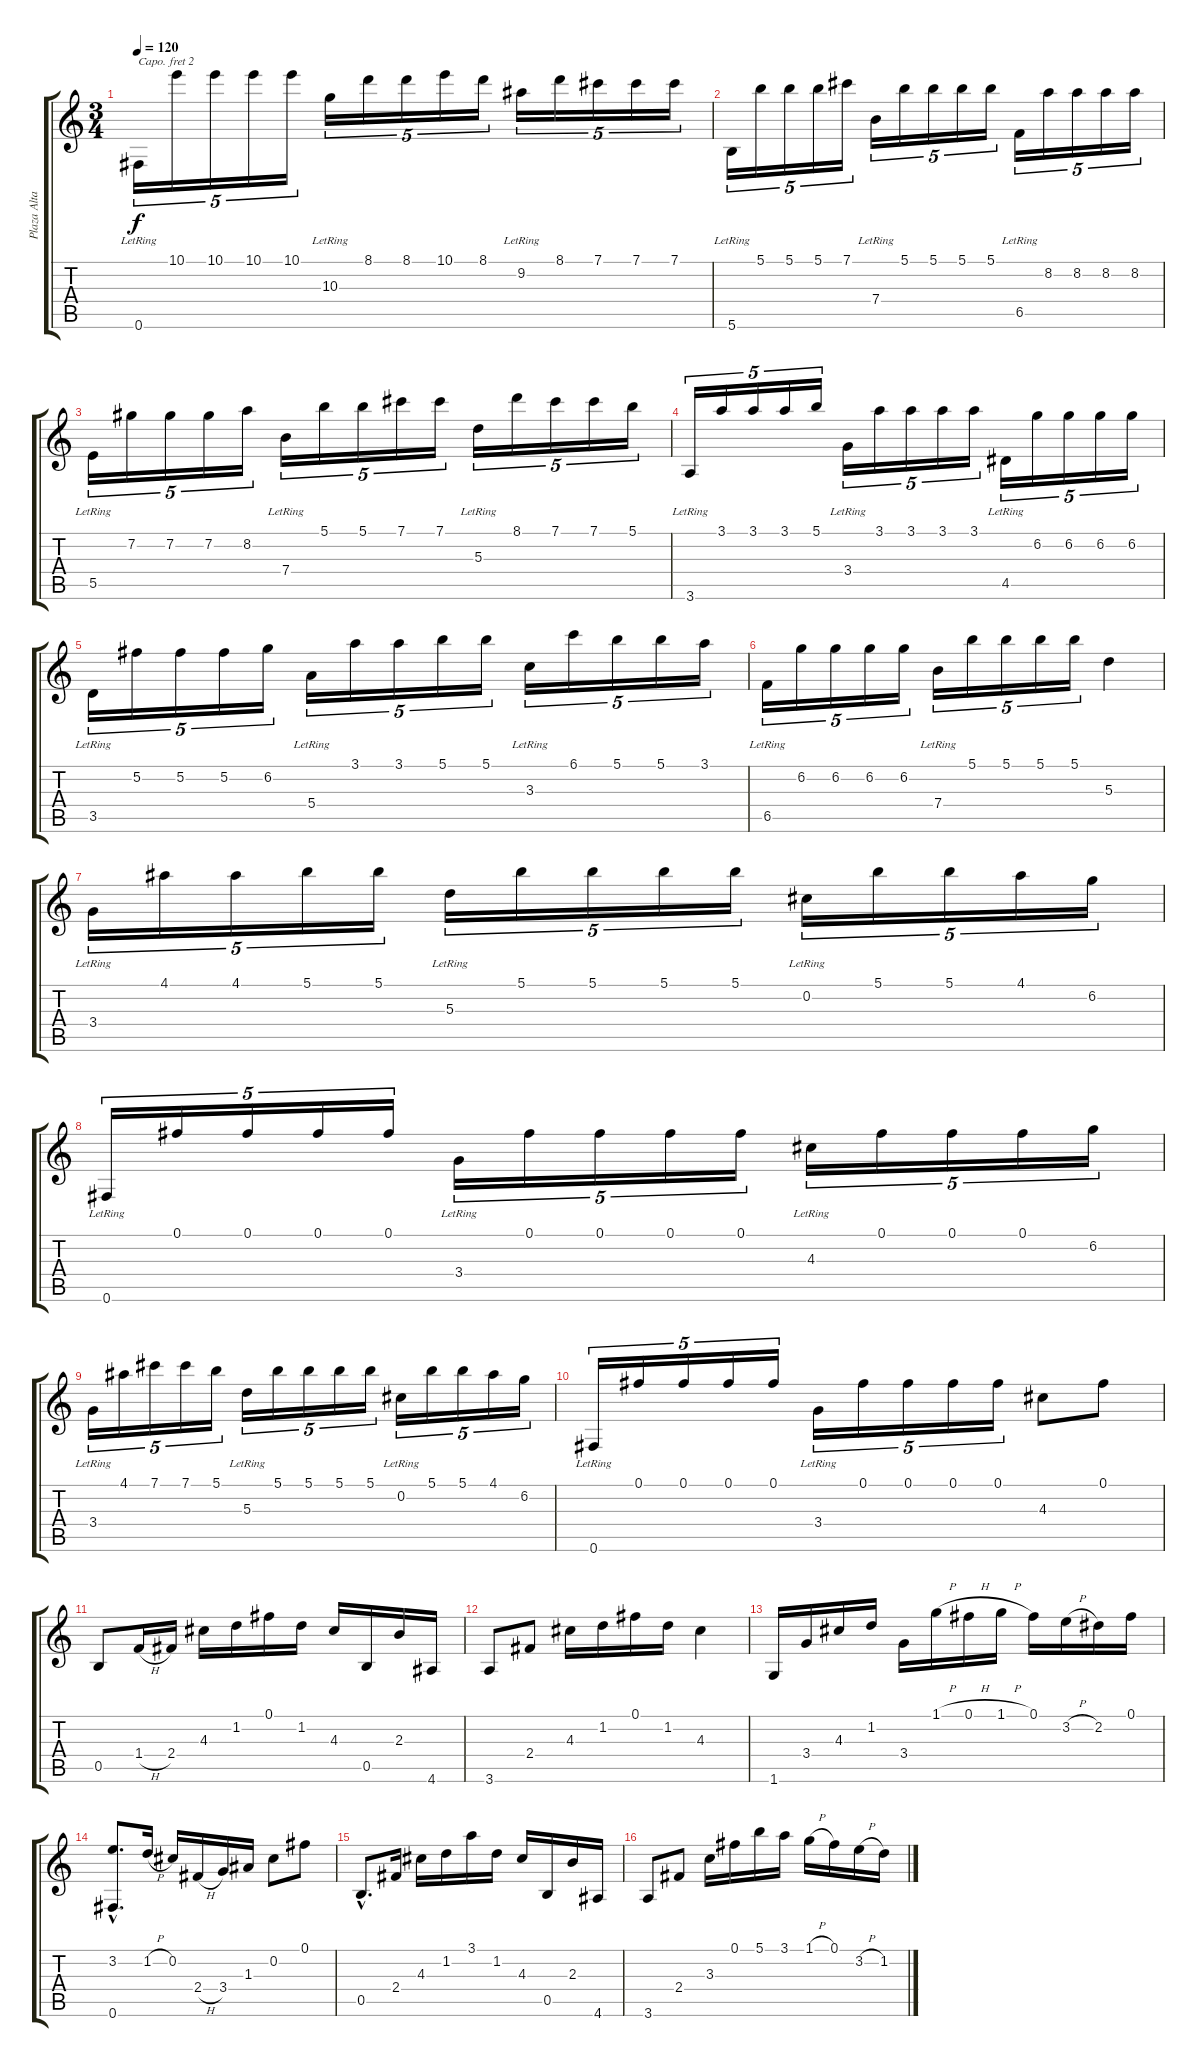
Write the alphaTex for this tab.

\track ("Plaza Alta" "Plaza Alta") {instrument acousticguitarnylon}
\staff {score tabs}
\capo 2
\tuning (E4 B3 G3 D3 A2 E2) {hide}
\ts (3 4)
\tempo 120
\clef g2
\ks c
0.6{lr}.16{tu (5 4) dy f} 10.1.16{tu (5 4)} 10.1.16{tu (5 4)} 10.1.16{tu (5 4)} 10.1.16{tu (5 4)} 10.3{lr}.16{tu (5 4)} 8.1.16{tu (5 4)} 8.1.16{tu (5 4)} 10.1.16{tu (5 4)} 8.1.16{tu (5 4)} 9.2{lr}.16{tu (5 4)} 8.1.16{tu (5 4)} 7.1.16{tu (5 4)} 7.1.16{tu (5 4)} 7.1.16{tu (5 4)} |
5.6{lr}.16{tu (5 4)} 5.1.16{tu (5 4)} 5.1.16{tu (5 4)} 5.1.16{tu (5 4)} 7.1.16{tu (5 4)} 7.4{lr}.16{tu (5 4)} 5.1.16{tu (5 4)} 5.1.16{tu (5 4)} 5.1.16{tu (5 4)} 5.1.16{tu (5 4)} 6.5{lr}.16{tu (5 4)} 8.2.16{tu (5 4)} 8.2.16{tu (5 4)} 8.2.16{tu (5 4)} 8.2.16{tu (5 4)} |
5.5{lr}.16{tu (5 4)} 7.2.16{tu (5 4)} 7.2.16{tu (5 4)} 7.2.16{tu (5 4)} 8.2.16{tu (5 4)} 7.4{lr}.16{tu (5 4)} 5.1.16{tu (5 4)} 5.1.16{tu (5 4)} 7.1.16{tu (5 4)} 7.1.16{tu (5 4)} 5.3{lr}.16{tu (5 4)} 8.1.16{tu (5 4)} 7.1.16{tu (5 4)} 7.1.16{tu (5 4)} 5.1.16{tu (5 4)} |
3.6{lr}.16{tu (5 4)} 3.1.16{tu (5 4)} 3.1.16{tu (5 4)} 3.1.16{tu (5 4)} 5.1.16{tu (5 4)} 3.4{lr}.16{tu (5 4)} 3.1.16{tu (5 4)} 3.1.16{tu (5 4)} 3.1.16{tu (5 4)} 3.1.16{tu (5 4)} 4.5{lr}.16{tu (5 4)} 6.2.16{tu (5 4)} 6.2.16{tu (5 4)} 6.2.16{tu (5 4)} 6.2.16{tu (5 4)} |
3.5{lr}.16{tu (5 4)} 5.2.16{tu (5 4)} 5.2.16{tu (5 4)} 5.2.16{tu (5 4)} 6.2.16{tu (5 4)} 5.4{lr}.16{tu (5 4)} 3.1.16{tu (5 4)} 3.1.16{tu (5 4)} 5.1.16{tu (5 4)} 5.1.16{tu (5 4)} 3.3{lr}.16{tu (5 4)} 6.1.16{tu (5 4)} 5.1.16{tu (5 4)} 5.1.16{tu (5 4)} 3.1.16{tu (5 4)} |
6.5{lr}.16{tu (5 4)} 6.2.16{tu (5 4)} 6.2.16{tu (5 4)} 6.2.16{tu (5 4)} 6.2.16{tu (5 4)} 7.4{lr}.16{tu (5 4)} 5.1.16{tu (5 4)} 5.1.16{tu (5 4)} 5.1.16{tu (5 4)} 5.1.16{tu (5 4)} 5.3.4 |
3.4{lr}.16{tu (5 4)} 4.1.16{tu (5 4)} 4.1.16{tu (5 4)} 5.1.16{tu (5 4)} 5.1.16{tu (5 4)} 5.3{lr}.16{tu (5 4)} 5.1.16{tu (5 4)} 5.1.16{tu (5 4)} 5.1.16{tu (5 4)} 5.1.16{tu (5 4)} 0.2{lr}.16{tu (5 4)} 5.1.16{tu (5 4)} 5.1.16{tu (5 4)} 4.1.16{tu (5 4)} 6.2.16{tu (5 4)} |
0.6{lr}.16{tu (5 4)} 0.1.16{tu (5 4)} 0.1.16{tu (5 4)} 0.1.16{tu (5 4)} 0.1.16{tu (5 4)} 3.4{lr}.16{tu (5 4)} 0.1.16{tu (5 4)} 0.1.16{tu (5 4)} 0.1.16{tu (5 4)} 0.1.16{tu (5 4)} 4.3{lr}.16{tu (5 4)} 0.1.16{tu (5 4)} 0.1.16{tu (5 4)} 0.1.16{tu (5 4)} 6.2.16{tu (5 4)} |
3.4{lr}.16{tu (5 4)} 4.1.16{tu (5 4)} 7.1.16{tu (5 4)} 7.1.16{tu (5 4)} 5.1.16{tu (5 4)} 5.3{lr}.16{tu (5 4)} 5.1.16{tu (5 4)} 5.1.16{tu (5 4)} 5.1.16{tu (5 4)} 5.1.16{tu (5 4)} 0.2{lr}.16{tu (5 4)} 5.1.16{tu (5 4)} 5.1.16{tu (5 4)} 4.1.16{tu (5 4)} 6.2.16{tu (5 4)} |
0.6{lr}.16{tu (5 4)} 0.1.16{tu (5 4)} 0.1.16{tu (5 4)} 0.1.16{tu (5 4)} 0.1.16{tu (5 4)} 3.4{lr}.16{tu (5 4)} 0.1.16{tu (5 4)} 0.1.16{tu (5 4)} 0.1.16{tu (5 4)} 0.1.16{tu (5 4)} 4.3.8 0.1.8 |
0.5.8 1.4{h}.16 2.4.16 4.3.16 1.2.16 0.1.16 1.2.16 4.3.16 0.5.16 2.3.16 4.6.16 |
3.6.8 2.4.8 4.3.16 1.2.16 0.1.16 1.2.16 4.3.4 |
1.6.16 3.4.16 4.3.16 1.2.16 3.4.16 1.1{h}.16 0.1{h}.16 1.1{h}.16 0.1.16 3.2{h}.16 2.2.16 0.1.16 |
(3.2{hac} 0.6{hac}).8{d} 1.2{h}.16 0.2.16 2.4{h}.16 3.4.16 1.3.16 0.2.8 0.1.8 |
0.5{hac}.8{d} 2.4.16 4.3.16 1.2.16 3.1.16 1.2.16 4.3.16 0.5.16 2.3.16 4.6.16 |
3.6.8 2.4.8 3.3.16 0.1.16 5.1.16 3.1.16 1.1{h}.16 0.1.16 3.2{h}.16 1.2.16
